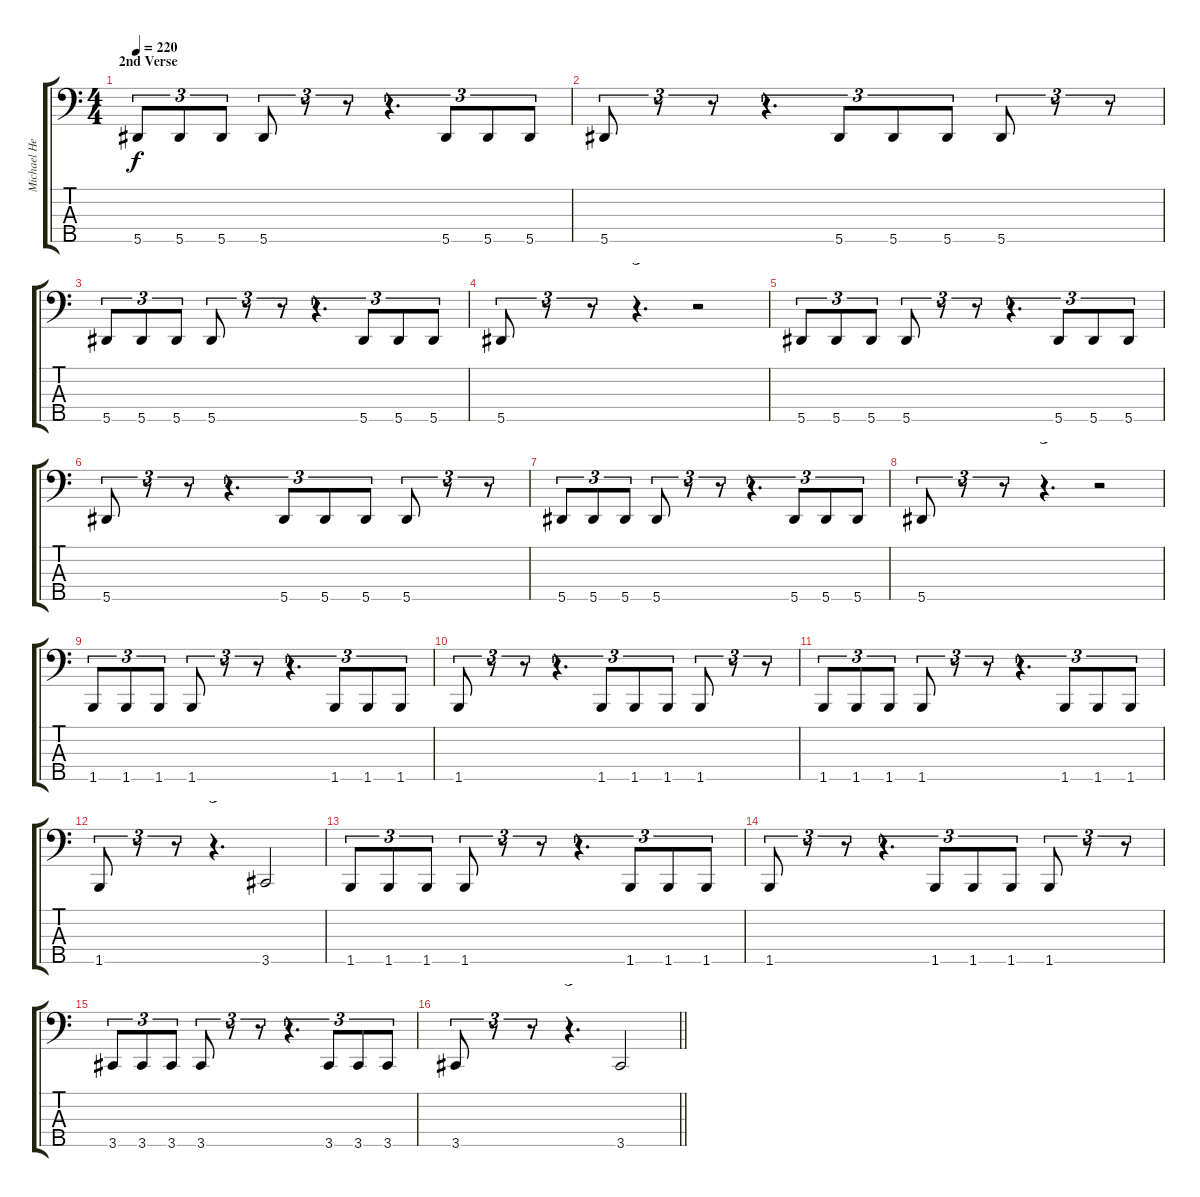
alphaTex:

\track ("Michael Hedlund" "Michael He") {instrument electricbassfinger}
\staff {score tabs}
\tuning (Gb2 Db2 Ab1 Eb1 Bb0) {hide}
\ts (4 4)
\section ("" "2nd Verse")
\tempo 220
\clef f4
\ks c
5.5.8{tu (3 2) dy f} 5.5.8{tu (3 2)} 5.5.8{tu (3 2)} 5.5.8{tu (3 2)} r.8{tu (3 2)} r.8{tu (3 2)} r.4{d tu (3 2)} 5.5.8{tu (3 2)} 5.5.8{tu (3 2)} 5.5.8{tu (3 2)} |
5.5.8{tu (3 2)} r.8{tu (3 2)} r.8{tu (3 2)} r.4{d tu (3 2)} 5.5.8{tu (3 2)} 5.5.8{tu (3 2)} 5.5.8{tu (3 2)} 5.5.8{tu (3 2)} r.8{tu (3 2)} r.8{tu (3 2)} |
5.5.8{tu (3 2)} 5.5.8{tu (3 2)} 5.5.8{tu (3 2)} 5.5.8{tu (3 2)} r.8{tu (3 2)} r.8{tu (3 2)} r.4{d tu (3 2)} 5.5.8{tu (3 2)} 5.5.8{tu (3 2)} 5.5.8{tu (3 2)} |
5.5.8{tu (3 2)} r.8{tu (3 2)} r.8{tu (3 2)} r.4{d tu (3 2)} r.2 |
5.5.8{tu (3 2)} 5.5.8{tu (3 2)} 5.5.8{tu (3 2)} 5.5.8{tu (3 2)} r.8{tu (3 2)} r.8{tu (3 2)} r.4{d tu (3 2)} 5.5.8{tu (3 2)} 5.5.8{tu (3 2)} 5.5.8{tu (3 2)} |
5.5.8{tu (3 2)} r.8{tu (3 2)} r.8{tu (3 2)} r.4{d tu (3 2)} 5.5.8{tu (3 2)} 5.5.8{tu (3 2)} 5.5.8{tu (3 2)} 5.5.8{tu (3 2)} r.8{tu (3 2)} r.8{tu (3 2)} |
5.5.8{tu (3 2)} 5.5.8{tu (3 2)} 5.5.8{tu (3 2)} 5.5.8{tu (3 2)} r.8{tu (3 2)} r.8{tu (3 2)} r.4{d tu (3 2)} 5.5.8{tu (3 2)} 5.5.8{tu (3 2)} 5.5.8{tu (3 2)} |
5.5.8{tu (3 2)} r.8{tu (3 2)} r.8{tu (3 2)} r.4{d tu (3 2)} r.2 |
1.5.8{tu (3 2)} 1.5.8{tu (3 2)} 1.5.8{tu (3 2)} 1.5.8{tu (3 2)} r.8{tu (3 2)} r.8{tu (3 2)} r.4{d tu (3 2)} 1.5.8{tu (3 2)} 1.5.8{tu (3 2)} 1.5.8{tu (3 2)} |
1.5.8{tu (3 2)} r.8{tu (3 2)} r.8{tu (3 2)} r.4{d tu (3 2)} 1.5.8{tu (3 2)} 1.5.8{tu (3 2)} 1.5.8{tu (3 2)} 1.5.8{tu (3 2)} r.8{tu (3 2)} r.8{tu (3 2)} |
1.5.8{tu (3 2)} 1.5.8{tu (3 2)} 1.5.8{tu (3 2)} 1.5.8{tu (3 2)} r.8{tu (3 2)} r.8{tu (3 2)} r.4{d tu (3 2)} 1.5.8{tu (3 2)} 1.5.8{tu (3 2)} 1.5.8{tu (3 2)} |
1.5.8{tu (3 2)} r.8{tu (3 2)} r.8{tu (3 2)} r.4{d tu (3 2)} 3.5.2 |
1.5.8{tu (3 2)} 1.5.8{tu (3 2)} 1.5.8{tu (3 2)} 1.5.8{tu (3 2)} r.8{tu (3 2)} r.8{tu (3 2)} r.4{d tu (3 2)} 1.5.8{tu (3 2)} 1.5.8{tu (3 2)} 1.5.8{tu (3 2)} |
1.5.8{tu (3 2)} r.8{tu (3 2)} r.8{tu (3 2)} r.4{d tu (3 2)} 1.5.8{tu (3 2)} 1.5.8{tu (3 2)} 1.5.8{tu (3 2)} 1.5.8{tu (3 2)} r.8{tu (3 2)} r.8{tu (3 2)} |
3.5.8{tu (3 2)} 3.5.8{tu (3 2)} 3.5.8{tu (3 2)} 3.5.8{tu (3 2)} r.8{tu (3 2)} r.8{tu (3 2)} r.4{d tu (3 2)} 3.5.8{tu (3 2)} 3.5.8{tu (3 2)} 3.5.8{tu (3 2)} |
\barLineRight lightlight
3.5.8{tu (3 2)} r.8{tu (3 2)} r.8{tu (3 2)} r.4{d tu (3 2)} 3.5.2
